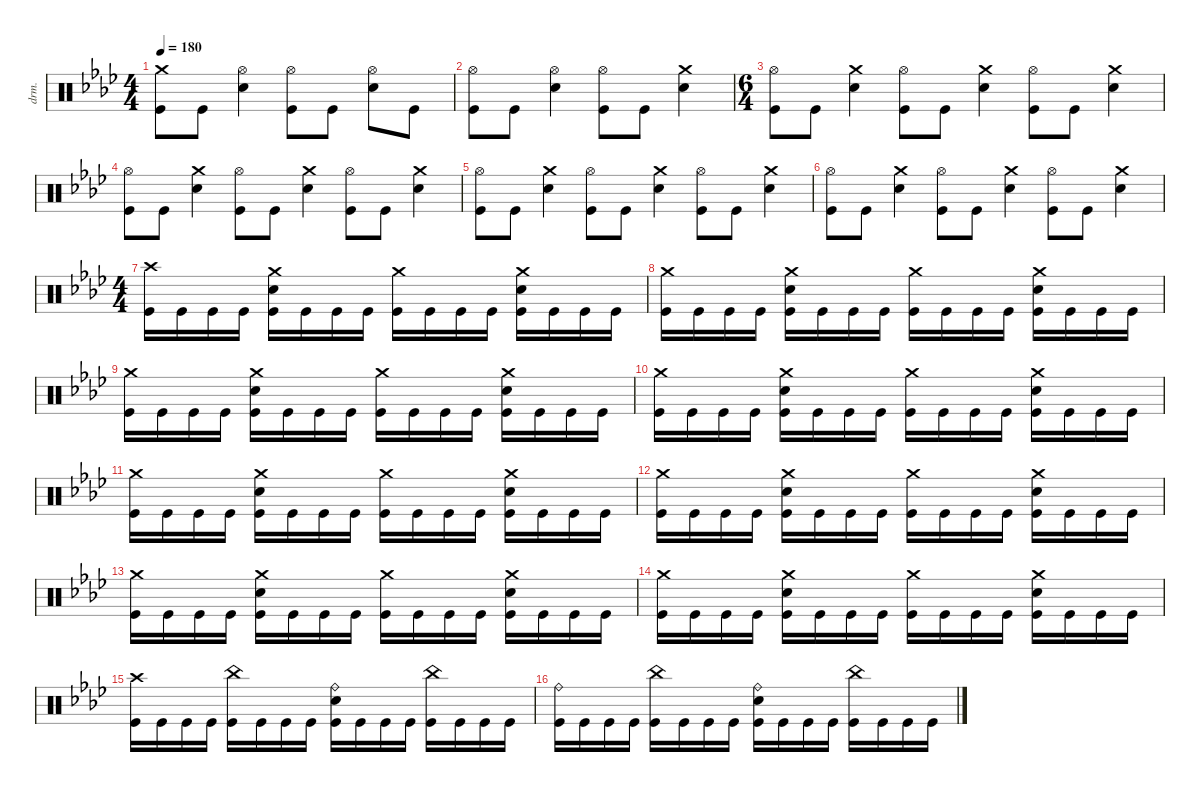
\defaultSystemsLayout 4
\hideDynamics
\bracketExtendMode nobrackets
\otherSystemsTrackNameOrientation horizontal
\track ("Percussion" "drm.") {solo instrument percussion}
\staff {score}
\articulation defaults
\ts (4 4)
\tempo 180
\clef neutral
\ks fminor
("Crash medium (hit)"{acc forcenatural} "Kick (hit)"{acc forcenatural}).8{dy f} "Kick (hit)"{acc forcenatural}.8 ("Hi-Hat (open)"{acc forcenatural} "Snare (hit) 2"{acc forcenatural}).4 ("Hi-Hat (open)"{acc forcenatural} "Kick (hit)"{acc forcenatural}).8 "Kick (hit)"{acc forcenatural}.8 ("Hi-Hat (open)"{acc forcenatural} "Snare (hit) 2"{acc forcenatural}).8 "Kick (hit)"{acc forcenatural}.8 |
("Hi-Hat (open)"{acc forcenatural} "Kick (hit)"{acc forcenatural}).8 "Kick (hit)"{acc forcenatural}.8 ("Hi-Hat (open)"{acc forcenatural} "Snare (hit) 2"{acc forcenatural}).4 ("Hi-Hat (open)"{acc forcenatural} "Kick (hit)"{acc forcenatural}).8 "Kick (hit)"{acc forcenatural}.8 ("Crash medium (hit)"{acc forcenatural} "Snare (hit) 2"{acc forcenatural}).4 |
\ts (6 4)
\beaming (8 6 6)
("Hi-Hat (open)"{acc forcenatural} "Kick (hit)"{acc forcenatural}).8 "Kick (hit)"{acc forcenatural}.8 ("Crash medium (hit)"{acc forcenatural} "Snare (hit) 2"{acc forcenatural}).4 ("Hi-Hat (open)"{acc forcenatural} "Kick (hit)"{acc forcenatural}).8 "Kick (hit)"{acc forcenatural}.8 ("Crash medium (hit)"{acc forcenatural} "Snare (hit) 2"{acc forcenatural}).4 ("Hi-Hat (open)"{acc forcenatural} "Kick (hit)"{acc forcenatural}).8 "Kick (hit)"{acc forcenatural}.8 ("Crash medium (hit)"{acc forcenatural} "Snare (hit) 2"{acc forcenatural}).4 |
("Hi-Hat (open)"{acc forcenatural} "Kick (hit)"{acc forcenatural}).8 "Kick (hit)"{acc forcenatural}.8 ("Crash medium (hit)"{acc forcenatural} "Snare (hit) 2"{acc forcenatural}).4 ("Hi-Hat (open)"{acc forcenatural} "Kick (hit)"{acc forcenatural}).8 "Kick (hit)"{acc forcenatural}.8 ("Crash medium (hit)"{acc forcenatural} "Snare (hit) 2"{acc forcenatural}).4 ("Hi-Hat (open)"{acc forcenatural} "Kick (hit)"{acc forcenatural}).8 "Kick (hit)"{acc forcenatural}.8 ("Crash medium (hit)"{acc forcenatural} "Snare (hit) 2"{acc forcenatural}).4 |
("Hi-Hat (open)"{acc forcenatural} "Kick (hit)"{acc forcenatural}).8 "Kick (hit)"{acc forcenatural}.8 ("Crash medium (hit)"{acc forcenatural} "Snare (hit) 2"{acc forcenatural}).4 ("Hi-Hat (open)"{acc forcenatural} "Kick (hit)"{acc forcenatural}).8 "Kick (hit)"{acc forcenatural}.8 ("Crash medium (hit)"{acc forcenatural} "Snare (hit) 2"{acc forcenatural}).4 ("Hi-Hat (open)"{acc forcenatural} "Kick (hit)"{acc forcenatural}).8 "Kick (hit)"{acc forcenatural}.8 ("Crash medium (hit)"{acc forcenatural} "Snare (hit) 2"{acc forcenatural}).4 |
("Hi-Hat (open)"{acc forcenatural} "Kick (hit)"{acc forcenatural}).8 "Kick (hit)"{acc forcenatural}.8 ("Crash medium (hit)"{acc forcenatural} "Snare (hit) 2"{acc forcenatural}).4 ("Hi-Hat (open)"{acc forcenatural} "Kick (hit)"{acc forcenatural}).8 "Kick (hit)"{acc forcenatural}.8 ("Crash medium (hit)"{acc forcenatural} "Snare (hit) 2"{acc forcenatural}).4 ("Hi-Hat (open)"{acc forcenatural} "Kick (hit)"{acc forcenatural}).8 "Kick (hit)"{acc forcenatural}.8 ("Crash medium (hit)"{acc forcenatural} "Snare (hit) 2"{acc forcenatural}).4 |
\ts (4 4)
\beaming (8 2 2 2 2)
("Crash high (hit)"{acc forcenatural} "Kick (hit)"{acc forcenatural}).16 "Kick (hit)"{acc forcenatural}.16 "Kick (hit)"{acc forcenatural}.16 "Kick (hit)"{acc forcenatural}.16 ("Crash medium (hit)"{acc forcenatural} "Snare (hit) 2"{acc forcenatural} "Kick (hit)"{acc forcenatural}).16 "Kick (hit)"{acc forcenatural}.16 "Kick (hit)"{acc forcenatural}.16 "Kick (hit)"{acc forcenatural}.16 ("Crash medium (hit)"{acc forcenatural} "Kick (hit)"{acc forcenatural}).16 "Kick (hit)"{acc forcenatural}.16 "Kick (hit)"{acc forcenatural}.16 "Kick (hit)"{acc forcenatural}.16 ("Crash medium (hit)"{acc forcenatural} "Snare (hit) 2"{acc forcenatural} "Kick (hit)"{acc forcenatural}).16 "Kick (hit)"{acc forcenatural}.16 "Kick (hit)"{acc forcenatural}.16 "Kick (hit)"{acc forcenatural}.16 |
("Crash medium (hit)"{acc forcenatural} "Kick (hit)"{acc forcenatural}).16 "Kick (hit)"{acc forcenatural}.16 "Kick (hit)"{acc forcenatural}.16 "Kick (hit)"{acc forcenatural}.16 ("Crash medium (hit)"{acc forcenatural} "Snare (hit) 2"{acc forcenatural} "Kick (hit)"{acc forcenatural}).16 "Kick (hit)"{acc forcenatural}.16 "Kick (hit)"{acc forcenatural}.16 "Kick (hit)"{acc forcenatural}.16 ("Crash medium (hit)"{acc forcenatural} "Kick (hit)"{acc forcenatural}).16 "Kick (hit)"{acc forcenatural}.16 "Kick (hit)"{acc forcenatural}.16 "Kick (hit)"{acc forcenatural}.16 ("Crash medium (hit)"{acc forcenatural} "Snare (hit) 2"{acc forcenatural} "Kick (hit)"{acc forcenatural}).16 "Kick (hit)"{acc forcenatural}.16 "Kick (hit)"{acc forcenatural}.16 "Kick (hit)"{acc forcenatural}.16 |
("Crash medium (hit)"{acc forcenatural} "Kick (hit)"{acc forcenatural}).16 "Kick (hit)"{acc forcenatural}.16 "Kick (hit)"{acc forcenatural}.16 "Kick (hit)"{acc forcenatural}.16 ("Crash medium (hit)"{acc forcenatural} "Snare (hit) 2"{acc forcenatural} "Kick (hit)"{acc forcenatural}).16 "Kick (hit)"{acc forcenatural}.16 "Kick (hit)"{acc forcenatural}.16 "Kick (hit)"{acc forcenatural}.16 ("Crash medium (hit)"{acc forcenatural} "Kick (hit)"{acc forcenatural}).16 "Kick (hit)"{acc forcenatural}.16 "Kick (hit)"{acc forcenatural}.16 "Kick (hit)"{acc forcenatural}.16 ("Crash medium (hit)"{acc forcenatural} "Snare (hit) 2"{acc forcenatural} "Kick (hit)"{acc forcenatural}).16 "Kick (hit)"{acc forcenatural}.16 "Kick (hit)"{acc forcenatural}.16 "Kick (hit)"{acc forcenatural}.16 |
("Crash medium (hit)"{acc forcenatural} "Kick (hit)"{acc forcenatural}).16 "Kick (hit)"{acc forcenatural}.16 "Kick (hit)"{acc forcenatural}.16 "Kick (hit)"{acc forcenatural}.16 ("Crash medium (hit)"{acc forcenatural} "Snare (hit) 2"{acc forcenatural} "Kick (hit)"{acc forcenatural}).16 "Kick (hit)"{acc forcenatural}.16 "Kick (hit)"{acc forcenatural}.16 "Kick (hit)"{acc forcenatural}.16 ("Crash medium (hit)"{acc forcenatural} "Kick (hit)"{acc forcenatural}).16 "Kick (hit)"{acc forcenatural}.16 "Kick (hit)"{acc forcenatural}.16 "Kick (hit)"{acc forcenatural}.16 ("Crash medium (hit)"{acc forcenatural} "Snare (hit) 2"{acc forcenatural} "Kick (hit)"{acc forcenatural}).16 "Kick (hit)"{acc forcenatural}.16 "Kick (hit)"{acc forcenatural}.16 "Kick (hit)"{acc forcenatural}.16 |
("Crash medium (hit)"{acc forcenatural} "Kick (hit)"{acc forcenatural}).16 "Kick (hit)"{acc forcenatural}.16 "Kick (hit)"{acc forcenatural}.16 "Kick (hit)"{acc forcenatural}.16 ("Crash medium (hit)"{acc forcenatural} "Snare (hit) 2"{acc forcenatural} "Kick (hit)"{acc forcenatural}).16 "Kick (hit)"{acc forcenatural}.16 "Kick (hit)"{acc forcenatural}.16 "Kick (hit)"{acc forcenatural}.16 ("Crash medium (hit)"{acc forcenatural} "Kick (hit)"{acc forcenatural}).16 "Kick (hit)"{acc forcenatural}.16 "Kick (hit)"{acc forcenatural}.16 "Kick (hit)"{acc forcenatural}.16 ("Crash medium (hit)"{acc forcenatural} "Snare (hit) 2"{acc forcenatural} "Kick (hit)"{acc forcenatural}).16 "Kick (hit)"{acc forcenatural}.16 "Kick (hit)"{acc forcenatural}.16 "Kick (hit)"{acc forcenatural}.16 |
("Crash medium (hit)"{acc forcenatural} "Kick (hit)"{acc forcenatural}).16 "Kick (hit)"{acc forcenatural}.16 "Kick (hit)"{acc forcenatural}.16 "Kick (hit)"{acc forcenatural}.16 ("Crash medium (hit)"{acc forcenatural} "Snare (hit) 2"{acc forcenatural} "Kick (hit)"{acc forcenatural}).16 "Kick (hit)"{acc forcenatural}.16 "Kick (hit)"{acc forcenatural}.16 "Kick (hit)"{acc forcenatural}.16 ("Crash medium (hit)"{acc forcenatural} "Kick (hit)"{acc forcenatural}).16 "Kick (hit)"{acc forcenatural}.16 "Kick (hit)"{acc forcenatural}.16 "Kick (hit)"{acc forcenatural}.16 ("Crash medium (hit)"{acc forcenatural} "Snare (hit) 2"{acc forcenatural} "Kick (hit)"{acc forcenatural}).16 "Kick (hit)"{acc forcenatural}.16 "Kick (hit)"{acc forcenatural}.16 "Kick (hit)"{acc forcenatural}.16 |
("Crash medium (hit)"{acc forcenatural} "Kick (hit)"{acc forcenatural}).16 "Kick (hit)"{acc forcenatural}.16 "Kick (hit)"{acc forcenatural}.16 "Kick (hit)"{acc forcenatural}.16 ("Crash medium (hit)"{acc forcenatural} "Snare (hit) 2"{acc forcenatural} "Kick (hit)"{acc forcenatural}).16 "Kick (hit)"{acc forcenatural}.16 "Kick (hit)"{acc forcenatural}.16 "Kick (hit)"{acc forcenatural}.16 ("Crash medium (hit)"{acc forcenatural} "Kick (hit)"{acc forcenatural}).16 "Kick (hit)"{acc forcenatural}.16 "Kick (hit)"{acc forcenatural}.16 "Kick (hit)"{acc forcenatural}.16 ("Crash medium (hit)"{acc forcenatural} "Snare (hit) 2"{acc forcenatural} "Kick (hit)"{acc forcenatural}).16 "Kick (hit)"{acc forcenatural}.16 "Kick (hit)"{acc forcenatural}.16 "Kick (hit)"{acc forcenatural}.16 |
("Crash medium (hit)"{acc forcenatural} "Kick (hit)"{acc forcenatural}).16 "Kick (hit)"{acc forcenatural}.16 "Kick (hit)"{acc forcenatural}.16 "Kick (hit)"{acc forcenatural}.16 ("Crash medium (hit)"{acc forcenatural} "Snare (hit) 2"{acc forcenatural} "Kick (hit)"{acc forcenatural}).16 "Kick (hit)"{acc forcenatural}.16 "Kick (hit)"{acc forcenatural}.16 "Kick (hit)"{acc forcenatural}.16 ("Crash medium (hit)"{acc forcenatural} "Kick (hit)"{acc forcenatural}).16 "Kick (hit)"{acc forcenatural}.16 "Kick (hit)"{acc forcenatural}.16 "Kick (hit)"{acc forcenatural}.16 ("Crash medium (hit)"{acc forcenatural} "Snare (hit) 2"{acc forcenatural} "Kick (hit)"{acc forcenatural}).16 "Kick (hit)"{acc forcenatural}.16 "Kick (hit)"{acc forcenatural}.16 "Kick (hit)"{acc forcenatural}.16 |
("Crash high (hit)"{acc forcenatural} "Kick (hit)"{acc forcenatural}).16 "Kick (hit)"{acc forcenatural}.16 "Kick (hit)"{acc forcenatural}.16 "Kick (hit)"{acc forcenatural}.16 ("China (hit)"{acc forcenatural} "Kick (hit)"{acc forcenatural}).16 "Kick (hit)"{acc forcenatural}.16 "Kick (hit)"{acc forcenatural}.16 "Kick (hit)"{acc forcenatural}.16 ("Ride (bell)"{acc forcenatural} "Snare (hit) 2"{acc forcenatural} "Kick (hit)"{acc forcenatural}).16 "Kick (hit)"{acc forcenatural}.16 "Kick (hit)"{acc forcenatural}.16 "Kick (hit)"{acc forcenatural}.16 ("China (hit)"{acc forcenatural} "Kick (hit)"{acc forcenatural}).16 "Kick (hit)"{acc forcenatural}.16 "Kick (hit)"{acc forcenatural}.16 "Kick (hit)"{acc forcenatural}.16 |
("Ride (bell)"{acc forcenatural} "Kick (hit)"{acc forcenatural}).16 "Kick (hit)"{acc forcenatural}.16 "Kick (hit)"{acc forcenatural}.16 "Kick (hit)"{acc forcenatural}.16 ("China (hit)"{acc forcenatural} "Kick (hit)"{acc forcenatural}).16 "Kick (hit)"{acc forcenatural}.16 "Kick (hit)"{acc forcenatural}.16 "Kick (hit)"{acc forcenatural}.16 ("Ride (bell)"{acc forcenatural} "Snare (hit) 2"{acc forcenatural} "Kick (hit)"{acc forcenatural}).16 "Kick (hit)"{acc forcenatural}.16 "Kick (hit)"{acc forcenatural}.16 "Kick (hit)"{acc forcenatural}.16 ("China (hit)"{acc forcenatural} "Kick (hit)"{acc forcenatural}).16 "Kick (hit)"{acc forcenatural}.16 "Kick (hit)"{acc forcenatural}.16 "Kick (hit)"{acc forcenatural}.16
